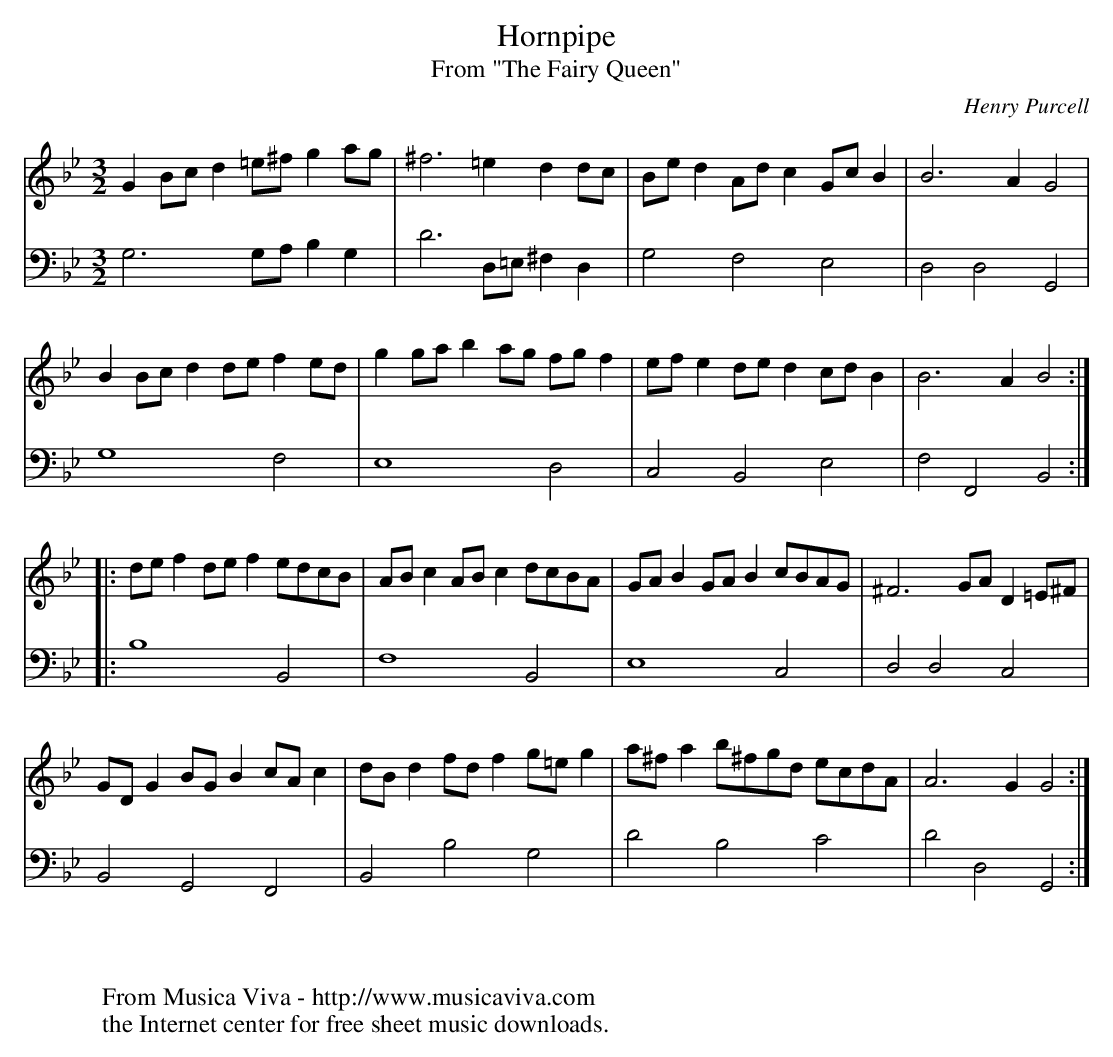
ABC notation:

X:1
T:Hornpipe
T:From "The Fairy Queen"
C:Henry Purcell
V:1 Program 1 6 %Harpsichord
V:2 Program 1 6 bass %Harpsichord
M:3/2
L:1/8
K:Gm
V:1
G2Bcd2=e^fg2ag|^f6=e2d2dc|Bed2Adc2GcB2|B6A2G4|
V:2
G,6G,A,B,2G,2|D6D,=E,^F,2D,2|G,4F,4E,4|D,4D,4G,,4|
V:1
B2Bcd2def2ed|g2gab2ag fgf2|efe2ded2cdB2|B6A2B4:|
V:2
G,8F,4|E,8D,4|C,4B,,4E,4|F,4F,,4B,,4:|
V:1
|:def2def2edcB|ABc2ABc2dcBA|GAB2GAB2cBAG|^F6GAD2=E^F|
V:2
|:B,8B,,4|F,8B,,4|E,8C,4|D,4D,4C,4|
V:1
GDG2BGB2cAc2|dBd2fdf2g=eg2|a^fa2b^fgd ecdA|A6G2G4:|
V:2
B,,4G,,4F,,4|B,,4B,4G,4|D4B,4C4|D4D,4 G,,4:|
W:
W:
W:  From Musica Viva - http://www.musicaviva.com
W:  the Internet center for free sheet music downloads.
